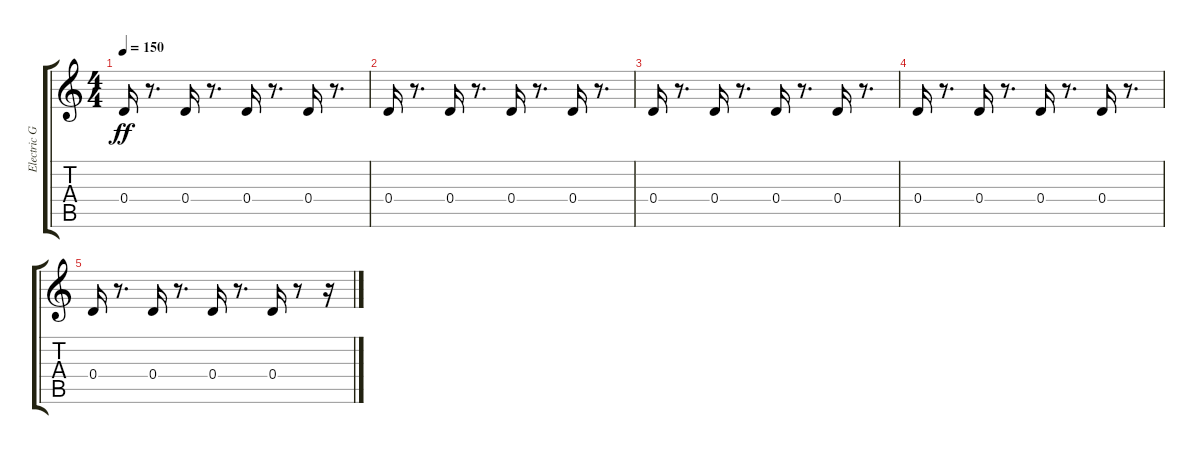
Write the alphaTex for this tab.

\track ("Electric Guitar" "Electric G") {instrument overdrivenguitar}
\staff {score tabs}
\tuning (E4 B3 G3 D3 A2 E2) {hide}
\ts (4 4)
\tempo 150
\clef g2
\ks c
0.4.16{dy ff} r.8{d} 0.4.16 r.8{d} 0.4.16 r.8{d} 0.4.16 r.8{d} |
0.4.16 r.8{d} 0.4.16 r.8{d} 0.4.16 r.8{d} 0.4.16 r.8{d} |
0.4.16 r.8{d} 0.4.16 r.8{d} 0.4.16 r.8{d} 0.4.16 r.8{d} |
0.4.16 r.8{d} 0.4.16 r.8{d} 0.4.16 r.8{d} 0.4.16 r.8{d} |
0.4.16 r.8{d} 0.4.16 r.8{d} 0.4.16 r.8{d} 0.4.16 r.8 r.16
